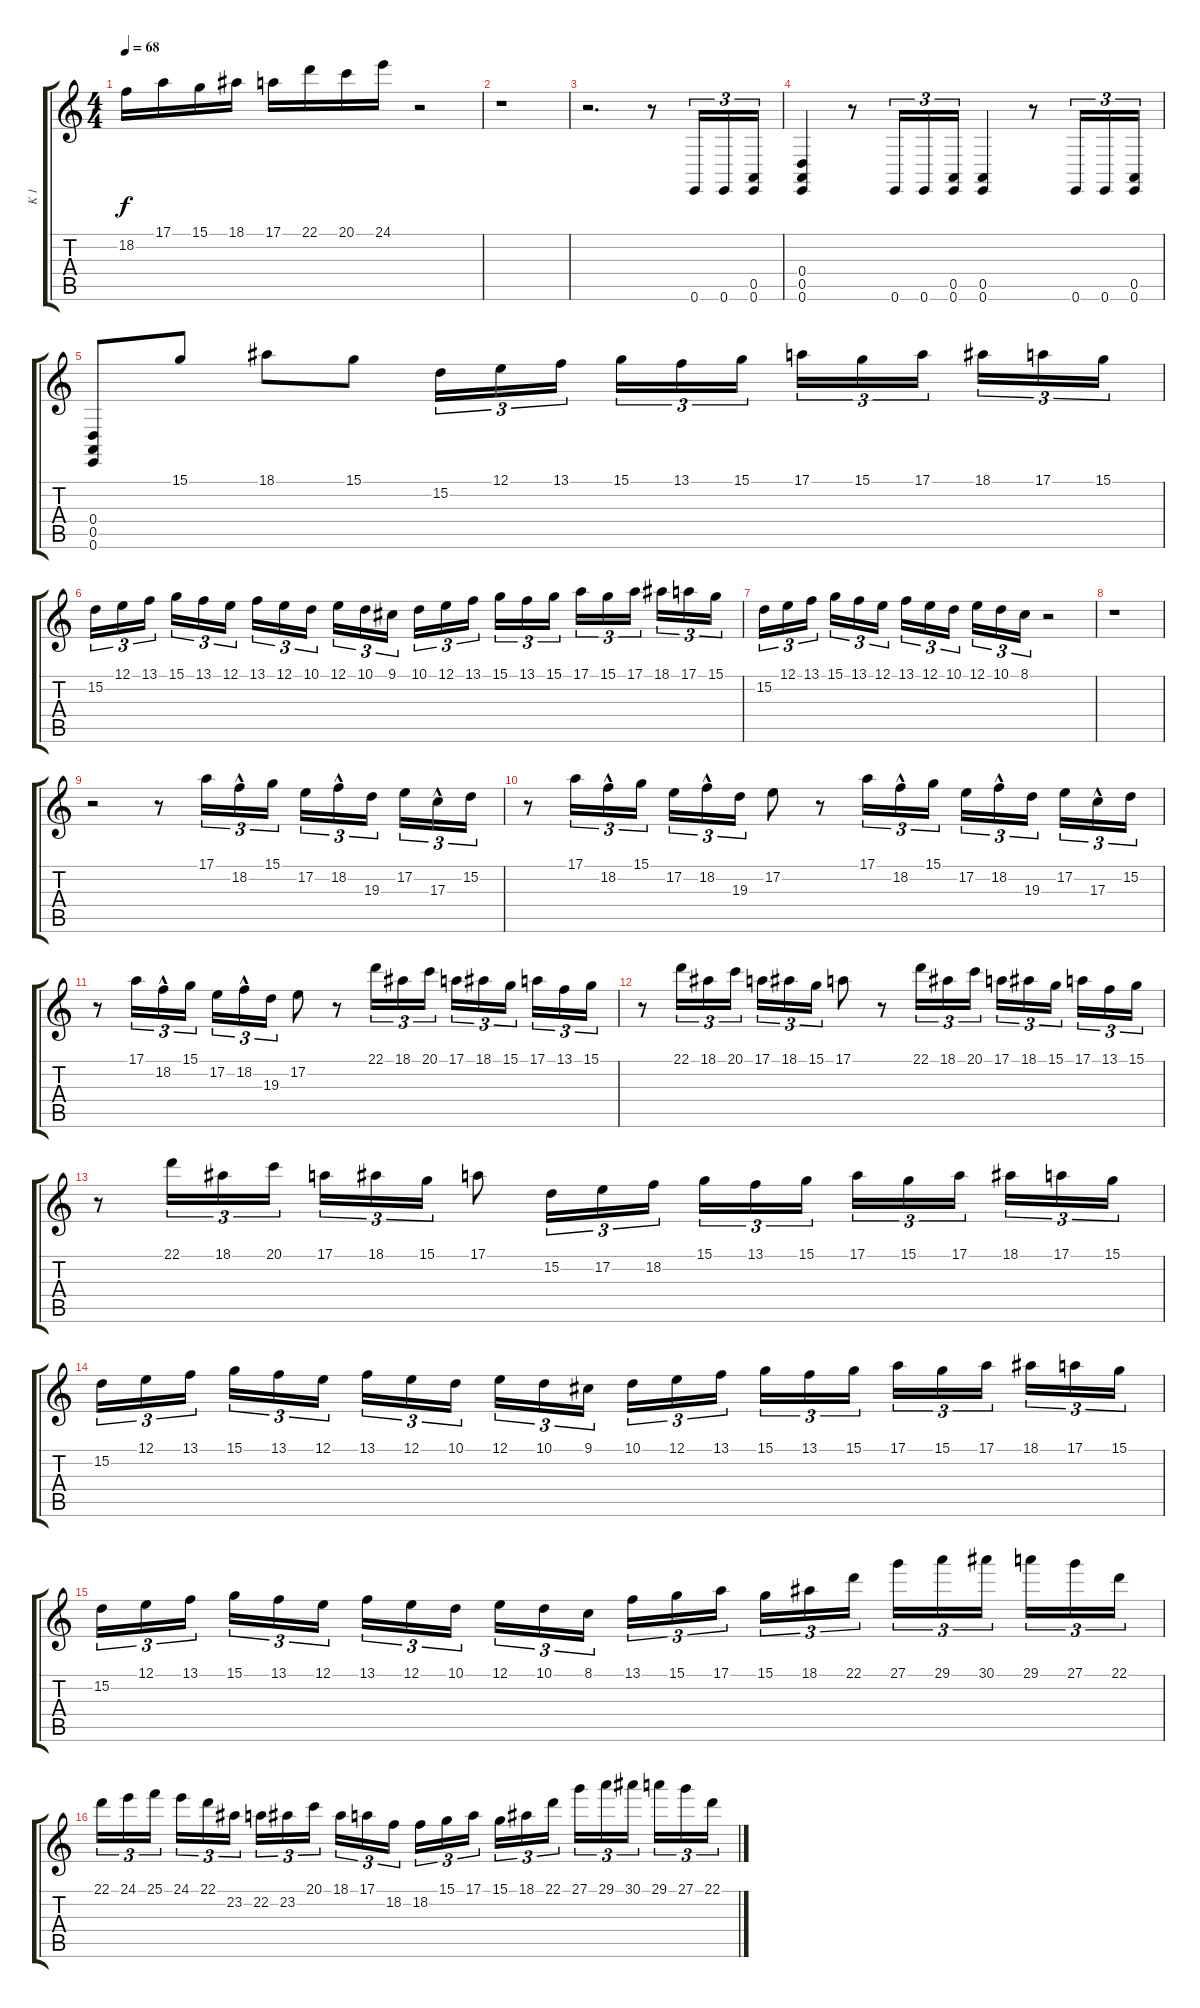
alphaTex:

\track ("K 1" "K 1") {instrument stringensemble1}
\staff {score tabs}
\tuning (E4 B3 G3 D3 A2 E2) {hide}
\ts (4 4)
\tempo 68
\clef g2
\ks c
18.2.16{dy f} 17.1.16 15.1.16 18.1.16 17.1.16 22.1.16 20.1.16 24.1.16 r.2 |
r.1 |
\section ("" "")
r.2{d instrument timpani} r.8 0.6.16{tu (3 2)} 0.6.16{tu (3 2)} (0.5 0.6).16{tu (3 2)} |
(0.4 0.5 0.6).4 r.8 0.6.16{tu (3 2)} 0.6.16{tu (3 2)} (0.5 0.6).16{tu (3 2)} (0.5 0.6).4 r.8 0.6.16{tu (3 2)} 0.6.16{tu (3 2)} (0.5 0.6).16{tu (3 2)} |
(0.4 0.5 0.6).8 15.1.8{instrument stringensemble1} 18.1.8 15.1.8 15.2.16{tu (3 2)} 12.1.16{tu (3 2)} 13.1.16{tu (3 2)} 15.1.16{tu (3 2)} 13.1.16{tu (3 2)} 15.1.16{tu (3 2)} 17.1.16{tu (3 2)} 15.1.16{tu (3 2)} 17.1.16{tu (3 2)} 18.1.16{tu (3 2)} 17.1.16{tu (3 2)} 15.1.16{tu (3 2)} |
15.2.16{tu (3 2)} 12.1.16{tu (3 2)} 13.1.16{tu (3 2)} 15.1.16{tu (3 2)} 13.1.16{tu (3 2)} 12.1.16{tu (3 2)} 13.1.16{tu (3 2)} 12.1.16{tu (3 2)} 10.1.16{tu (3 2)} 12.1.16{tu (3 2)} 10.1.16{tu (3 2)} 9.1.16{tu (3 2)} 10.1.16{tu (3 2)} 12.1.16{tu (3 2)} 13.1.16{tu (3 2)} 15.1.16{tu (3 2)} 13.1.16{tu (3 2)} 15.1.16{tu (3 2)} 17.1.16{tu (3 2)} 15.1.16{tu (3 2)} 17.1.16{tu (3 2)} 18.1.16{tu (3 2)} 17.1.16{tu (3 2)} 15.1.16{tu (3 2)} |
15.2.16{tu (3 2)} 12.1.16{tu (3 2)} 13.1.16{tu (3 2)} 15.1.16{tu (3 2)} 13.1.16{tu (3 2)} 12.1.16{tu (3 2)} 13.1.16{tu (3 2)} 12.1.16{tu (3 2)} 10.1.16{tu (3 2)} 12.1.16{tu (3 2)} 10.1.16{tu (3 2)} 8.1.16{tu (3 2)} r.2 |
r.1 |
r.2 r.8 17.1.16{tu (3 2)} 18.2{hac}.16{tu (3 2)} 15.1.16{tu (3 2)} 17.2.16{tu (3 2)} 18.2{hac}.16{tu (3 2)} 19.3.16{tu (3 2)} 17.2.16{tu (3 2)} 17.3{hac}.16{tu (3 2)} 15.2.16{tu (3 2)} |
r.8 17.1.16{tu (3 2)} 18.2{hac}.16{tu (3 2)} 15.1.16{tu (3 2)} 17.2.16{tu (3 2)} 18.2{hac}.16{tu (3 2)} 19.3.16{tu (3 2)} 17.2.8 r.8 17.1.16{tu (3 2)} 18.2{hac}.16{tu (3 2)} 15.1.16{tu (3 2)} 17.2.16{tu (3 2)} 18.2{hac}.16{tu (3 2)} 19.3.16{tu (3 2)} 17.2.16{tu (3 2)} 17.3{hac}.16{tu (3 2)} 15.2.16{tu (3 2)} |
r.8 17.1.16{tu (3 2)} 18.2{hac}.16{tu (3 2)} 15.1.16{tu (3 2)} 17.2.16{tu (3 2)} 18.2{hac}.16{tu (3 2)} 19.3.16{tu (3 2)} 17.2.8 r.8 22.1.16{tu (3 2)} 18.1.16{tu (3 2)} 20.1.16{tu (3 2)} 17.1.16{tu (3 2)} 18.1.16{tu (3 2)} 15.1.16{tu (3 2)} 17.1.16{tu (3 2)} 13.1.16{tu (3 2)} 15.1.16{tu (3 2)} |
r.8 22.1.16{tu (3 2)} 18.1.16{tu (3 2)} 20.1.16{tu (3 2)} 17.1.16{tu (3 2)} 18.1.16{tu (3 2)} 15.1.16{tu (3 2)} 17.1.8 r.8 22.1.16{tu (3 2)} 18.1.16{tu (3 2)} 20.1.16{tu (3 2)} 17.1.16{tu (3 2)} 18.1.16{tu (3 2)} 15.1.16{tu (3 2)} 17.1.16{tu (3 2)} 13.1.16{tu (3 2)} 15.1.16{tu (3 2)} |
r.8 22.1.16{tu (3 2)} 18.1.16{tu (3 2)} 20.1.16{tu (3 2)} 17.1.16{tu (3 2)} 18.1.16{tu (3 2)} 15.1.16{tu (3 2)} 17.1.8 15.2.16{tu (3 2)} 17.2.16{tu (3 2)} 18.2.16{tu (3 2)} 15.1.16{tu (3 2)} 13.1.16{tu (3 2)} 15.1.16{tu (3 2)} 17.1.16{tu (3 2)} 15.1.16{tu (3 2)} 17.1.16{tu (3 2)} 18.1.16{tu (3 2)} 17.1.16{tu (3 2)} 15.1.16{tu (3 2)} |
15.2.16{tu (3 2)} 12.1.16{tu (3 2)} 13.1.16{tu (3 2)} 15.1.16{tu (3 2)} 13.1.16{tu (3 2)} 12.1.16{tu (3 2)} 13.1.16{tu (3 2)} 12.1.16{tu (3 2)} 10.1.16{tu (3 2)} 12.1.16{tu (3 2)} 10.1.16{tu (3 2)} 9.1.16{tu (3 2)} 10.1.16{tu (3 2)} 12.1.16{tu (3 2)} 13.1.16{tu (3 2)} 15.1.16{tu (3 2)} 13.1.16{tu (3 2)} 15.1.16{tu (3 2)} 17.1.16{tu (3 2)} 15.1.16{tu (3 2)} 17.1.16{tu (3 2)} 18.1.16{tu (3 2)} 17.1.16{tu (3 2)} 15.1.16{tu (3 2)} |
15.2.16{tu (3 2)} 12.1.16{tu (3 2)} 13.1.16{tu (3 2)} 15.1.16{tu (3 2)} 13.1.16{tu (3 2)} 12.1.16{tu (3 2)} 13.1.16{tu (3 2)} 12.1.16{tu (3 2)} 10.1.16{tu (3 2)} 12.1.16{tu (3 2)} 10.1.16{tu (3 2)} 8.1.16{tu (3 2)} 13.1.16{tu (3 2)} 15.1.16{tu (3 2)} 17.1.16{tu (3 2)} 15.1.16{tu (3 2)} 18.1.16{tu (3 2)} 22.1.16{tu (3 2)} 27.1.16{tu (3 2)} 29.1.16{tu (3 2)} 30.1.16{tu (3 2)} 29.1.16{tu (3 2)} 27.1.16{tu (3 2)} 22.1.16{tu (3 2)} |
22.1.16{tu (3 2)} 24.1.16{tu (3 2)} 25.1.16{tu (3 2)} 24.1.16{tu (3 2)} 22.1.16{tu (3 2)} 23.2.16{tu (3 2)} 22.2.16{tu (3 2)} 23.2.16{tu (3 2)} 20.1.16{tu (3 2)} 18.1.16{tu (3 2)} 17.1.16{tu (3 2)} 18.2.16{tu (3 2)} 18.2.16{tu (3 2)} 15.1.16{tu (3 2)} 17.1.16{tu (3 2)} 15.1.16{tu (3 2)} 18.1.16{tu (3 2)} 22.1.16{tu (3 2)} 27.1.16{tu (3 2)} 29.1.16{tu (3 2)} 30.1.16{tu (3 2)} 29.1.16{tu (3 2)} 27.1.16{tu (3 2)} 22.1.16{tu (3 2)}
